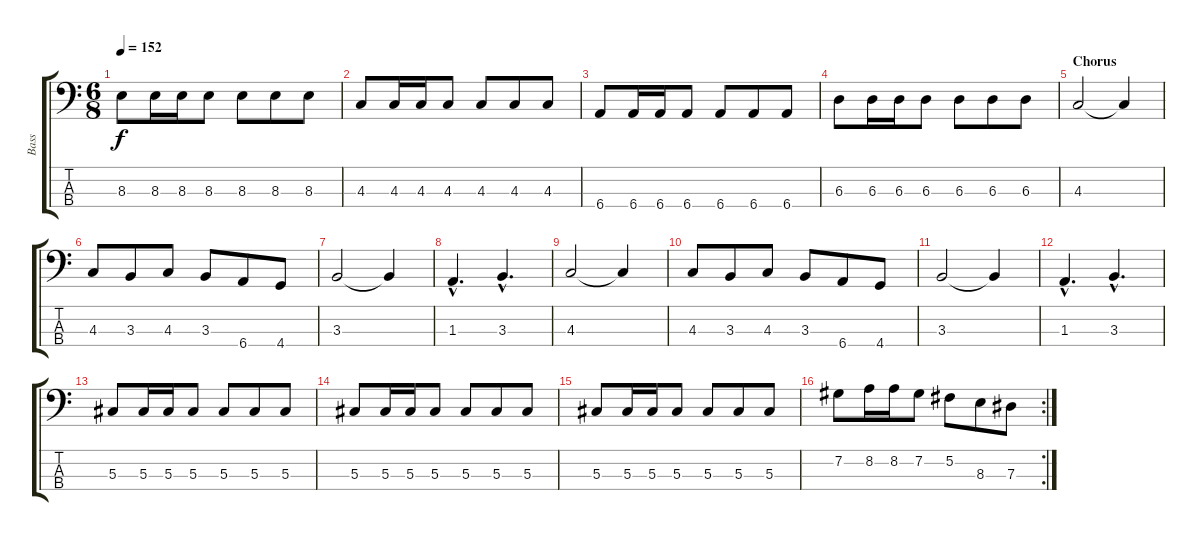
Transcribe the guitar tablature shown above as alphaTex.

\track ("Bass" "Bass") {instrument electricbassfinger}
\staff {score tabs}
\tuning (Gb2 Db2 Ab1 Eb1) {hide}
\ts (6 8)
\tempo 152
\clef f4
\ks c
8.3.8{dy f} 8.3.16 8.3.16 8.3.8 8.3.8 8.3.8 8.3.8 |
4.3.8 4.3.16 4.3.16 4.3.8 4.3.8 4.3.8 4.3.8 |
6.4.8 6.4.16 6.4.16 6.4.8 6.4.8 6.4.8 6.4.8 |
6.3.8 6.3.16 6.3.16 6.3.8 6.3.8 6.3.8 6.3.8 |
\section ("" "Chorus")
4.3.2 4.3{t}.4 |
4.3.8 3.3.8 4.3.8 3.3.8 6.4.8 4.4.8 |
3.3.2 3.3{t}.4 |
1.3{hac}.4{d} 3.3{hac}.4{d} |
4.3.2 4.3{t}.4 |
4.3.8 3.3.8 4.3.8 3.3.8 6.4.8 4.4.8 |
3.3.2 3.3{t}.4 |
1.3{hac}.4{d} 3.3{hac}.4{d} |
5.3.8 5.3.16 5.3.16 5.3.8 5.3.8 5.3.8 5.3.8 |
5.3.8 5.3.16 5.3.16 5.3.8 5.3.8 5.3.8 5.3.8 |
5.3.8 5.3.16 5.3.16 5.3.8 5.3.8 5.3.8 5.3.8 |
\rc 2
7.2.8 8.2.16 8.2.16 7.2.8 5.2.8 8.3.8 7.3.8
